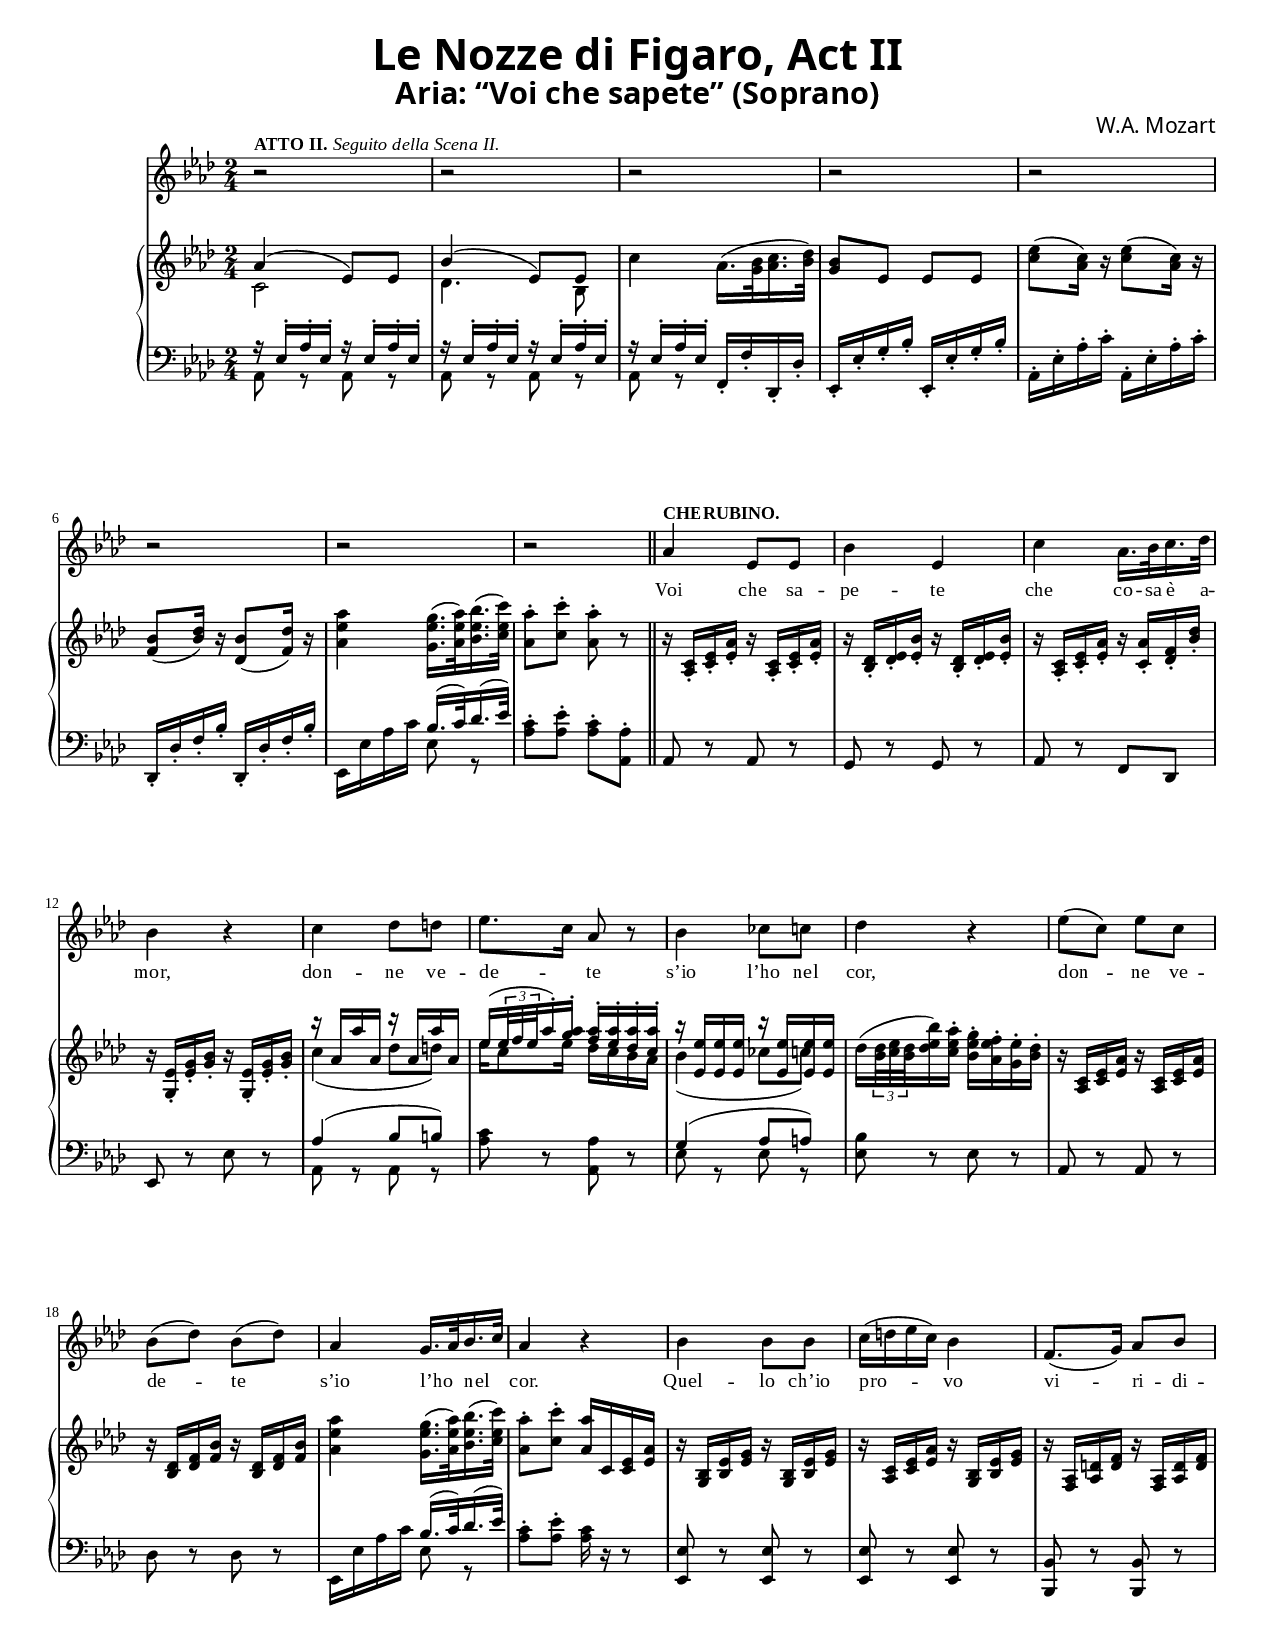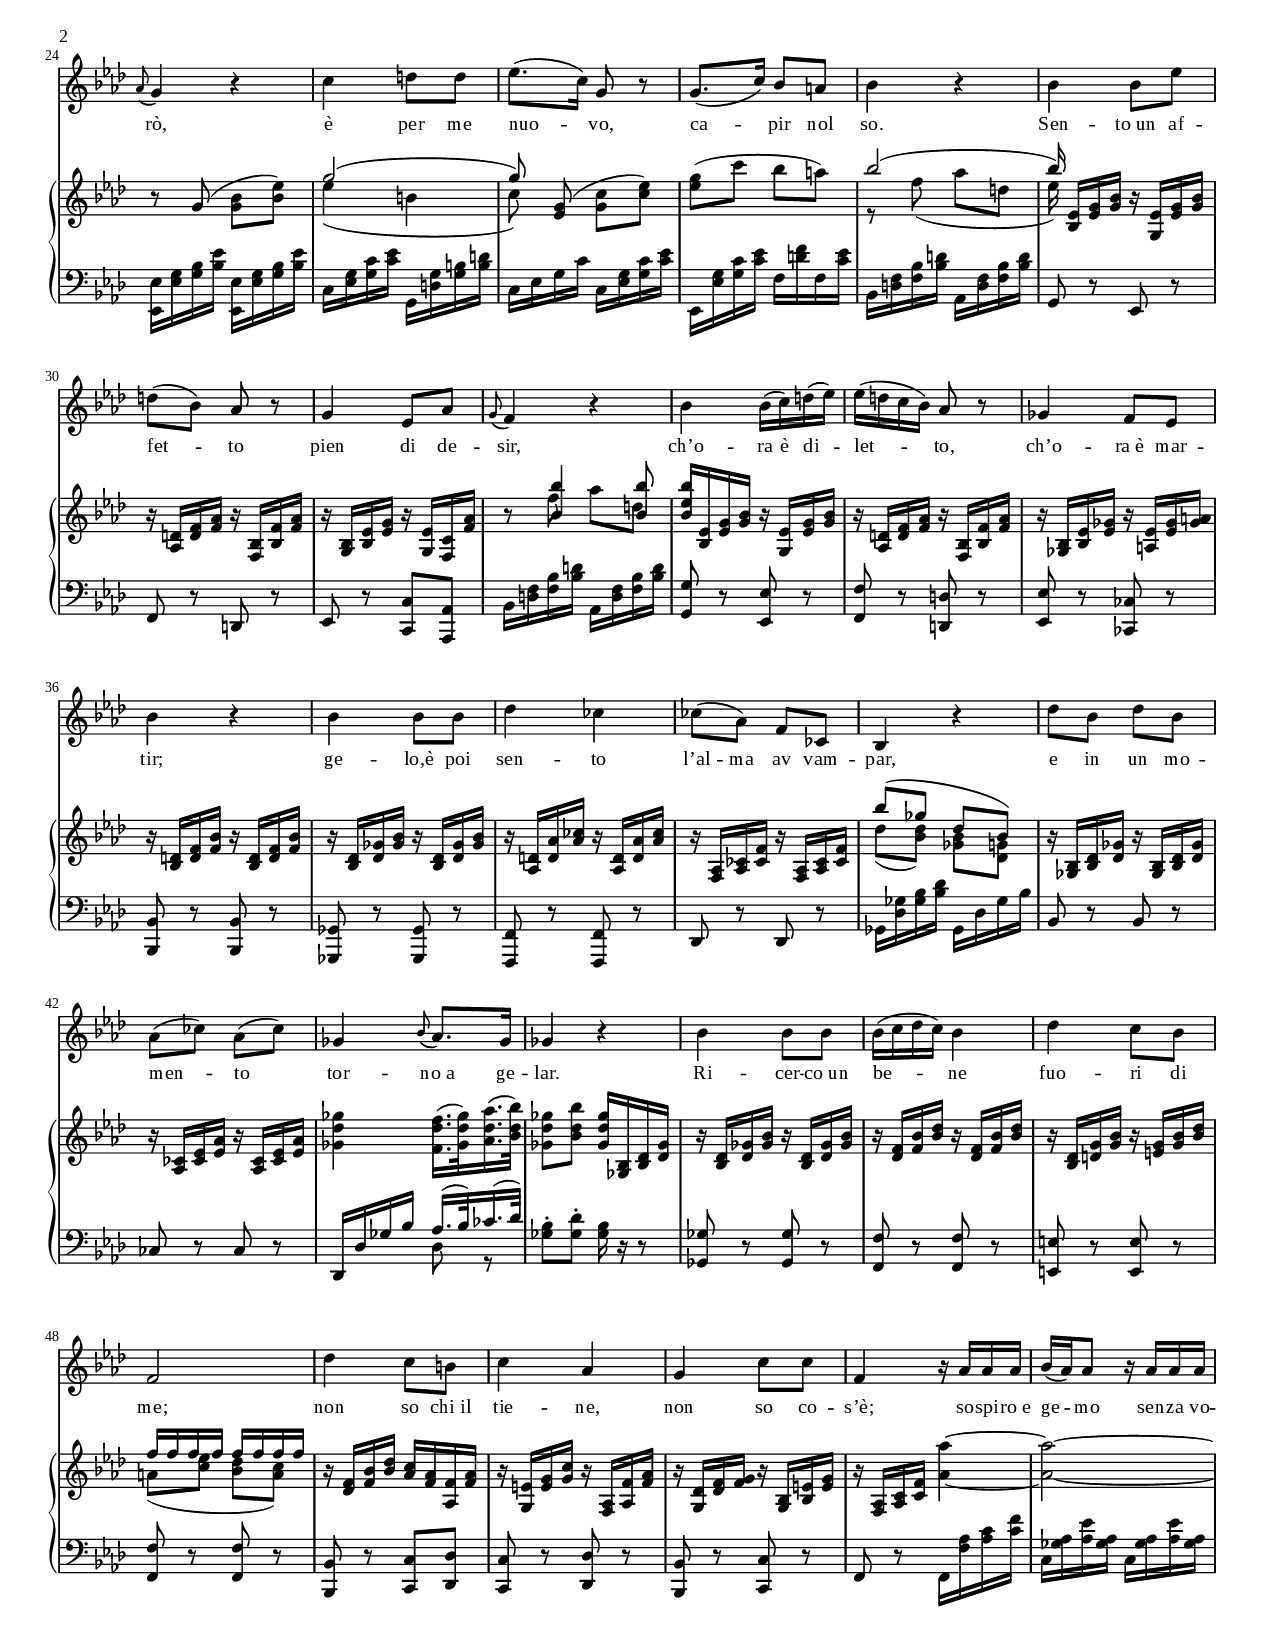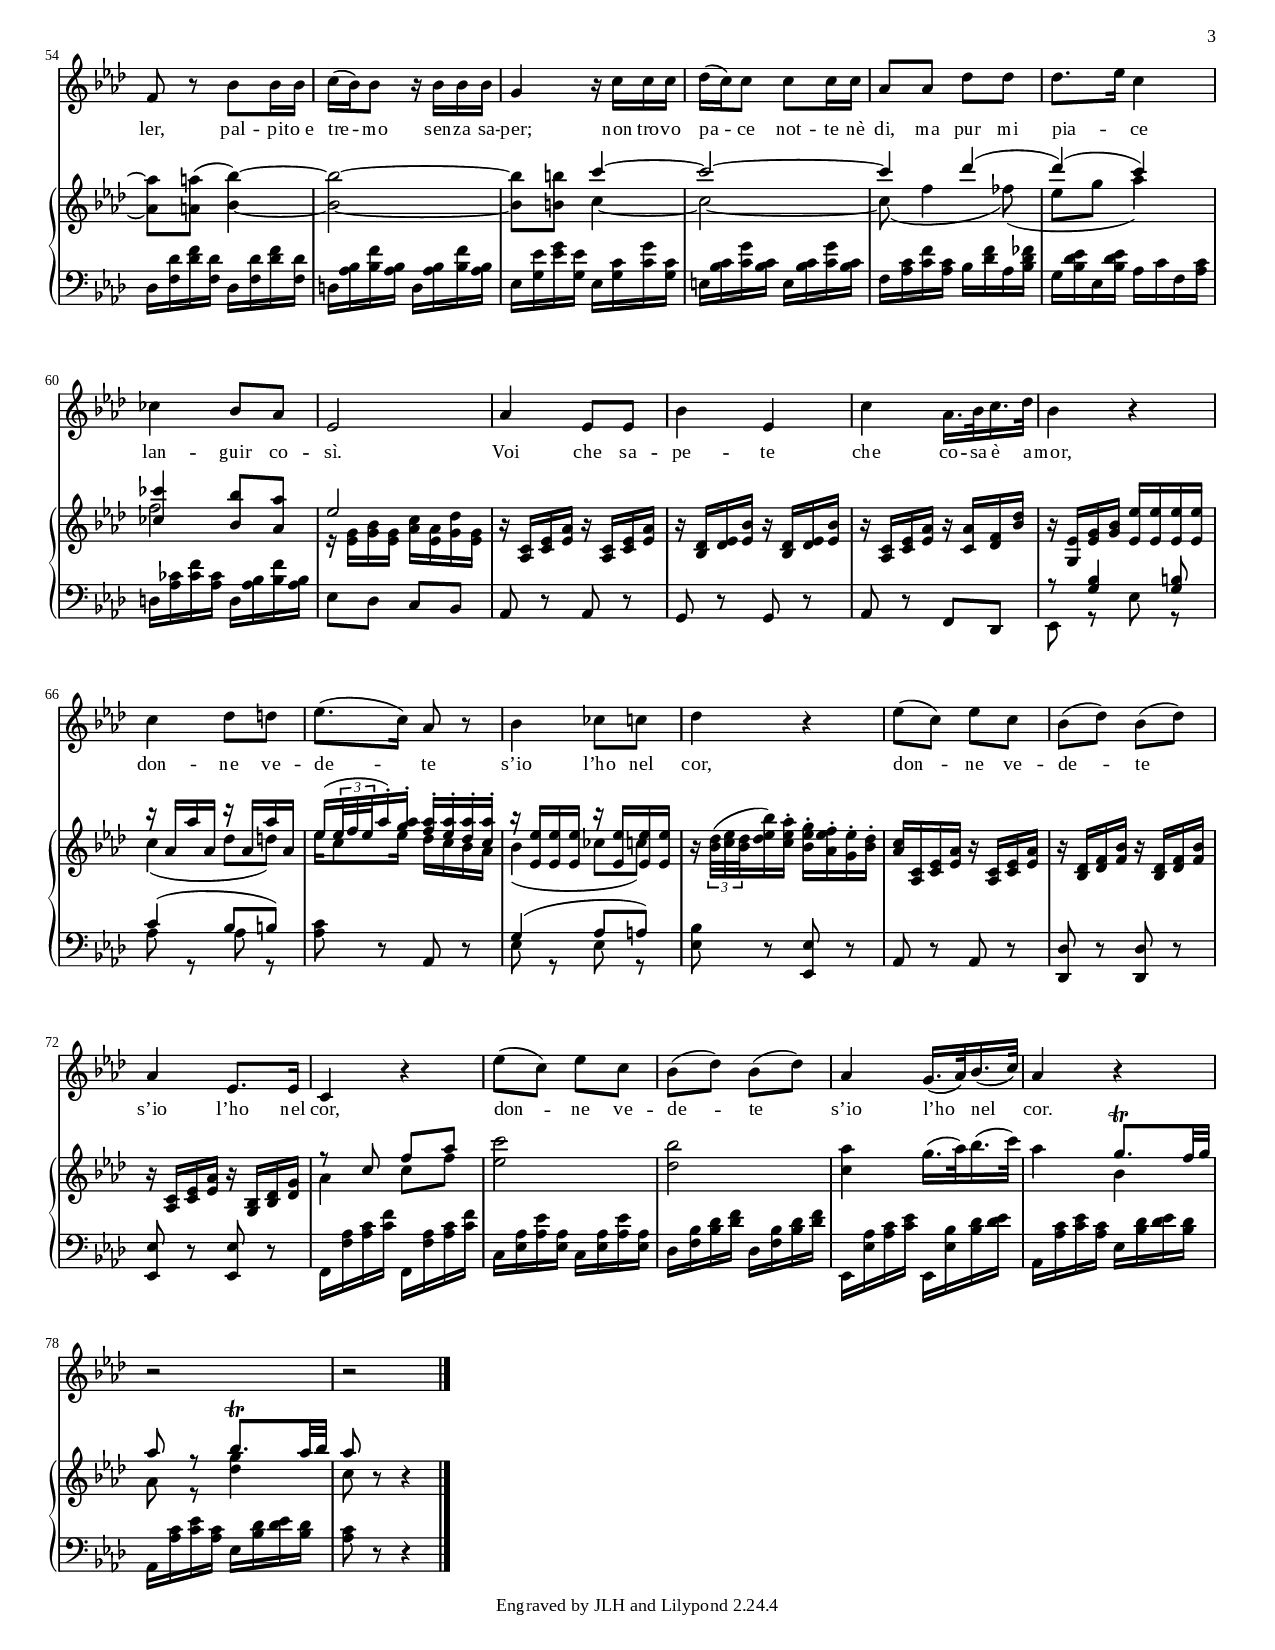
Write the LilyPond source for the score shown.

\version "2.16.0"
%\include "pop-chords.ly"
\include "english.ly"

% Good sizes are 16, 18, & 20
staffSize = #16
#(set-default-paper-size "letter")
#(set-global-staff-size staffSize)
#(ly:set-option (quote no-point-and-click))

%{ Some useful characters: ‘ ’ “ ” – — † ‡ • … è é ì í ò ó %}

\header
{
%Let's bump up the title size and switch to the chord font. :-)

	title    = \markup { \override #'(font-family . sans) \fontsize #3.5 "Le Nozze di Figaro, Act II" }
	subtitle = \markup { \override #'(font-family . sans) \fontsize #3.5 "Aria: “Voi che sapete” (Soprano)" }
	composer = \markup { \override #'(font-family . sans) \fontsize #1.3 "W.A. Mozart" }
%	arranger = \markup { \override #'(font-family . sans) \fontsize #1.3 "arr. Ed Smart" }
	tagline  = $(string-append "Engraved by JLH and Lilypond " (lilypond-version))
}


% Useful tweak abbreviations (hn = harmony note)

hn = #(define-music-function (parser location arg) (ly:music?)
;; Harmony Note: Set the tweaks property of the passed in note to use a smaller font

  (set! (ly:music-property arg 'tweaks)
    (acons 'font-size -3.0 (ly:music-property arg 'tweaks))) arg)


%
% Song's structure
%
Global =
{
	\key bf \major
	\override Staff.TimeSignature #'style = #'()
	\time 2/4

	% Intro

	s2^\markup { \bold { ATTO II. } \italic { Seguito della Scena II. } } |   % 1
	s2*7 \bar "||"   % 2-8

	% Body

	s2^\markup { \bold { CHERUBINO. } } |   % 9
	s2*70 \bar "|."   % 10-78
}


%
% Lead vocal
%
LeadVox = \relative c''
{
	\key bf \major
	\override Staff.TimeSignature #'style = #'()
	\time 2/4

%	\set Staff.instrument = #"Lead vox"
	\clef G

	% Intro

	r2 |    % 1
	r2 |    % 2
	r2 |    % 3
	r2 |    % 4
	r2 |    % 5
	r2 |    % 6
	r2 |    % 7
	r2 |    % 8

	% Verse

	bf4 f8 f |   % 9
	c'4 f, |   % 10
	d'4 bf16. c32 d16. ef32 |   % 11
	c4 r |   % 12
	d4 ef8 e |   % 13
	f8. d16 bf8 r |   % 14
	c4 df8 d |   % 15
	ef4 r |   % 16

	f8 ( d ) f d |   % 17
	c8 ( ef ) c ( ef ) |   % 18
	bf4 a16. bf32 c16. d32 |   % 19
	bf4 r |   % 20
	c4 c8 c |   % 21
	d16 ( e f d ) c4 |   % 22
	g8. ( a16 ) bf8 c |   % 23
	\appoggiatura { bf8 } a4 r |   % 24

	d4 e8 e |   % 25
	f8. ( d16 ) a8 r |   % 26
	a8. ( d16 ) c8 b |   % 27
	c4 r |   % 28
	c4 c8 f |   % 29
	e8 ( c ) bf r |   % 30
	a4 f8 bf |   % 31
	\appoggiatura { a8 } g4 r |   % 32

	c4 c16 ( d ) e ( f ) |   % 33
	f16 ( e d c ) bf8 r |   % 34
	af4 g8 f |   % 35
	c'4 r |   % 36
	c4 c8 c |   % 37
	ef4 df |   % 38
	df8 ( bf ) g df |   % 39
	c4 r |   % 40

	ef'8 c ef c |   % 41
	bf8 ( df ) bf ( df ) |   % 42
	af4 \appoggiatura { c8 } bf8. af16 |   % 43
	af4 r |   % 44
	c4 c8 c |   % 45
	c16 ( d ef d ) c4 |   % 46
	ef4 d8 c |   % 47
	g2 |   % 48

	ef'4 d8 cs |   % 49
	d4 bf |   % 50
	a4 d8 d |   % 51
	g,4 r16 bf bf bf |   % 52
	c16 ( bf ) bf8 r16 bf bf bf |   % 53
	g8 r c c16 c |   % 54
	d16 ( c ) c8 r16 c c c |   % 55
	a4 r16 d d d |   % 56

	ef16 ( d ) d8 d d16 d |   % 57
	bf8 bf ef ef |   % 58
	ef8. f16 d4 |   % 59
	df4 c8 bf |   % 60
	f2 |   % 61
	bf4 f8 f |   % 62
	c'4 f, |   % 63
	d'4 bf16. c32 d16. ef32 |   % 64

	c4 r |   % 65
	d4 ef8 e |   % 66
	f8. ( d16 ) bf8 r |   % 67
	c4 df8 d |   % 68
	ef4 r |   % 69
	f8 ( d ) f d |   % 70
	c8 ( ef ) c ( ef ) |   % 71
	bf4 f8. f16 |   % 72

	d4 r |   % 73
	f'8 ( d ) f d |   % 74
	c8 ( ef ) c ( ef ) |   % 75
	bf4 a16. ( bf32 ) c16. ( d32 ) |   % 76
	bf4 r |   % 77
	r2 |   % 78
	r2 |   % 79
}


LeadVoxText = \lyricmode
{
	Voi che sa -- pe -- te che co -- sa è a -- mor,
	don -- ne ve -- de -- _ te s’io l’ho nel cor,
	don -- _ ne ve -- de -- _ te _ s’io l’ho _ nel _ cor.

	Quel -- lo ch’io pro -- _ _ _ vo vi -- _ ri -- di -- rò,
	è per me nuo -- _ vo, ca -- _ pir  nol so.

	Sen -- to_un af -- fet -- _ to pien di de -- sir,
	ch’o -- ra è di -- _ let -- _ _ _ to,
	ch’o -- ra_è mar -- tir;
	ge -- lo,è poi sen -- to l’al -- ma av vam -- par,
	e in un mo -- men -- _ to _ tor -- no_a ge -- lar.

	Ri -- cer -- co_un be -- _ _ _ ne fuo -- ri di me;
	non so chi_il tie -- ne,
	non so co -- s’è;
	so -- spi -- ro_e ge -- _ mo sen -- za vo -- ler,
	pal -- pi -- to_e tre -- _ mo sen -- za sa -- per;
	non tro -- vo pa -- _ ce not -- te nè di,
	ma pur mi pia -- _ ce lan -- guir co -- sì.

	Voi che sa -- pe -- te che co -- sa è a -- mor,
	don -- ne ve -- de -- _ te s’io l’ho nel cor,
	don -- _ ne ve -- de -- _ te _ s’io l’ho nel cor,
	don -- _ ne ve -- de -- _ te _ s’io l’ho _ nel _ cor.
}


RightHand = \relative c'
{
	\key bf \major
	\clef G

	% Intro

	<< { bf'4 ( f8 ) f } \\ { d2 } >> |    % 1
	<< { c'4 ( f,8 ) f } \\ { ef4. c8 } >> |    % 2
	d'4 bf16. ( <c a>32 <d bf>16. <ef c>32 ) |    % 3
	<c a>8 f, f f |    % 4
	<f' d>8 ( <d bf>16 ) r <f d>8 ( <d bf>16 ) r |    % 5
	<c g>8 ( <ef c>16 ) r <c ef,>8 ( <ef g,>16 ) r |    % 6
	<bf' f bf,>4 <a f a,>16. ( <bf f bf,>32 ) <c f, c>16. ( <d f, d>32 ) |    % 7
	<bf bf,>8-. <d d,>-. <bf bf,>-. r |    % 8

	% Verse

	r16 <d,, bf>-. <f d>-. <bf f>-. r <d, bf>-. <f d>-. <bf f>-. |   % 9
	r16 <c, ef>-. <ef f>-. <f c'>-. r <c ef>-. <ef f>-. <f c'>-. |   % 10
	r16 <bf, d>-. <d f>-. <f bf>-. r <d bf'>-. <ef g>-. <c' ef>-. |   % 11
	r16 <a, f'>-. <f' a>-. <a c>-. r <a, f'>-. <f' a>-. <a c>-. |   % 12
	<< { r16 bf bf' bf, r bf bf' bf, } \\ { d4 ( ef8 e ) } >> |   % 13
	<< { f16 ( \times 2/3 { f32 g f } bf16-. ) <bf a>-. <bf g>-. <bf f>-. <bf ef,>-. <bf d,>-. } \\ { f16 d8 f16 ef d c bf } >> |   % 14
	<< { r16 <f' f,> <f f,> <f f,> r <f f,> <f f,> <f f,> } \\ { c4 ( df8 d ) } >> |   % 15
	ef16 ( \times 2/3 { <c ef>32 <d f> <c ef> } <ef f c'>16 ) <d f bf>-. <c f a>-. <bf f' g>-. <a f'>-. <c ef>-. |   % 16

	r16 <bf, d> <d f> <f bf> r <bf, d> <d f> <f bf> |   % 17
	r16 <c ef> <ef g> <g c> r <c, ef> <ef g> <g c> |   % 18
	<bf f' bf>4 <a f' a>16. ( <bf f' bf>32 ) <c f c'>16. ( <d f d'>32 ) |   % 19
	<bf bf'>8-. <d d'>-. <bf bf'>16 d, <d f> <f bf> |   % 20
	r16 <a, c> <c f> <f a> r <a, c> <c f> <f a> |   % 21
	r16 <bf, d> <d f> <f bf> r <a, c> <c f> <f a> |   % 22
	r16 <g, bf> <bf e> <e g> r <g, bf> <bf e> <e g> |   % 23
	r8 a ( <a c> <c f> ) |   % 24

	<< { a'2 ( } \\ { f4 ( cs } >> |   % 25
	<< { a'8 ) } \\ { d,8 ) } >> <f, a> ( <a d> <d f> ) |   % 26
	<f a>8 ( d' c b ) |   % 27
	<< { c2 ( } \\ { r8 g ( bf e, } >> |   % 28
	<< { c'16 ) } \\ { f,16 ) } >> <c, f>16 <f a> <a c> r <a, f'> <f' a> <a c> |   % 29
	r16 <bf, e> <e g> <g bf> r <g, c> <c g'> <g' bf> |   % 30
	r16 <a, c> <c f> <f a> r <a, f'> <g d'> <g' bf> |   % 31
	r8 << { <c' c,>4 <c c,>8 } \\ { g bf e, } >> |   % 32

	<c f c'>16 <c, f> <f a> <a c> r <a, f'> <f' a > <a c> |   % 33
	r16 <bf, e> <e g> <g bf> r <g, c> <c g'> <g' bf> |   % 34
	r16 <af, c> <c f> <f af> r <b, f'> <f' af> <af b> |   % 35
	r16 <c, e> <e g> <g c> r <c, e> <e g> <g c> |   % 36
	r16 <c, ef> <ef af> <af c> r <c, ef> <ef af> <af c> |   % 37
	r16 <bf, e> <e bf'> <bf' df> r <bf, e> <e bf'> <bf' df> |   % 38
	r16 <g, bf> <bf df> <df g> r <g, bf> <bf df> <df g> |   % 39
	<< { c''8 ( af ef c ) } \\ { ef ( <c ef> ) <af c> <ef a> } >> |   % 40

	r16 <af, c> <c ef> <ef af> r <af, c> <c ef> <ef af> |   % 41
	r16 <bf df> <df f> <f bf> r <bf, df> <df f> <f bf> |   % 42
	<af ef' af>4 <g ef' g>16. ( <af ef' af>32 ) <bf ef bf'>16. ( <c ef c'>32 ) |   % 43
	<af ef' af>8 <c ef c'> <af ef' af>16 <af, c> <c ef> <ef af> |   % 44
	r16 <c ef> <ef af> <af c> r <c, ef> <ef af> <af c> |   % 45
	r16 <ef g> <g c> <c ef> r <ef, g> <g c> <c ef> |   % 46
	r16 <c, ef> <e a> <a c> r <fs a> <a c> <c ef> |   % 47
	<< { g'16 g g g g g g g } \\ { b,8 ( <d f> <c ef> <b d> ) } >> |   % 48

	r16 <ef, g> <g c> <c ef> <bf d> <g bf> <bf, g'> <g'bf> |   % 49
	r16 <a, fs'> <fs' a> <a d> r <g, bf> <bf g'> <g' bf> |   % 50
	r16 <a, ef'> <ef' g> <g a> r <a, c> <c fs> <fs a> |   % 51
	r16 <g, bf> <bf d> <d g> <bf' bf'>4 ~ |   % 52
	<bf bf'>2 ~ |   % 53
	<bf bf'>8 <b b'> ( <c c'>4 ) ~ |   % 54
	<c c'>2 ~ |   % 55
	<c c'>8 <cs cs'> << { d'4 ~ } \\ { d,4 ~ } >> |   % 56

	<< { d'2 ~ } \\ { d,2 ~ } >> |   % 57
	<< { d'4 ef ( } \\ { d,8 ( g4 gf8 ) ( } >> |   % 58
	<< { ef'4 ) ( d ) } \\ { f,8 a bf4 ) } >> |   % 59
	<< { <df df,>4 <c c,>8 <bf bf,> } \\ { g2 } >> |   % 60
	<< { f2 } \\ { r16 <f, a> <a c> <f a> <bf d> <f bf> <a ef'> <f a> } >> |   % 61
	r16 <d bf> <f d> <bf f> r <d, bf> <f d> <bf f> |   % 62
	r16 <c, ef> <ef f> <f c'> r <c ef> <ef f> <f c'> |   % 63
	r16 <bf, d> <d f> <f bf> r <d bf'> <ef g> <c' ef> |   % 64

	r16 <a, f'> <f' a> <a c> <f f'> <f f'> <f f'> <f f'> |   % 65
	<< { r16 bf bf' bf, r bf bf' bf, } \\ { d4 ( ef8 e ) } >> |   % 66
	<< { f16 ( \times 2/3 { f32 g f } bf16-. ) <bf a>-. <bf g>-. <bf f>-. <bf ef,>-. <bf d,>-. } \\ { f16 d8 f16 ef d c bf } >> |   % 67
	<< { r16 <f' f,> <f f,> <f f,> r <f f,> <f f,> <f f,> } \\ { c4 ( df8 d ) } >> |   % 68
	r16 \times 2/3 { <c ef>32 ( <d f> <c ef> } <ef f c'>16 ) <d f bf>-. <c f a>-. <bf f' g>-. <a f'>-. <c ef>-. |   % 69
	<bf d>16 <bf, d> <d f> <f bf> r <bf, d> <d f> <f bf> |   % 70
	r16 <c ef> <ef g> <g c> r <c, ef> <ef g> <g c> |   % 71
	r16 <bf, d> <d f> <f bf> r <a, c> <c ef> <ef a> |   % 72

	<< { r8 d' g bf } \\ { bf,4 d8 g } >> |   % 73
	<f d'>2 |   % 74
	<ef c'>2 |   % 75
	<d bf'>4 a'16. ( bf32 ) c16. ( d32 ) |   % 76
	bf4 << { a8.-\trill g32 a } \\ { c,4 } >> |   % 77
	<< { bf'8 r c8.-\trill bf32 c } \\ { bf,8 r <ef a>4 } >> |   % 78
	<< { bf'8 } \\ { d,8 } >> r r4 |   % 79
}


LeftHand = \relative c
{
	\key bf \major
	\clef F

	% Intro

	<< { r16 f16-. bf-. f-. r f-. bf-. f-. } \\ { bf,8 r bf r } >> |    % 1
	<< { r16 f'16-. bf-. f-. r f-. bf-. f-. } \\ { bf,8 r bf r } >> |    % 2
	<< { r16 f'16-. bf-. f-. } \\ { bf,8 r } >> g16-. g'-. ef,-. ef'-. |    % 3
	f,16-. f'-. a-. c-. f,,-. f'-. a-. c-. |    % 4
	bf,16-. f'-. bf-. d-. bf,-. f'-. bf-. d-. |    % 5
	ef,,16-. ef'-. g-. c-. ef,,-. ef'-. g-. c-. |    % 6
	f,,16 f' bf d << { c16. ( d32 ) ef16. ( f32 ) } \\ { f,8 r } >> |    % 7
	<bf d>8-. <bf f'>-. <bf d>-. <bf bf,>-. |    % 8

	% Verse

	bf,8 r bf r |   % 9
	a8 r a r |   % 10
	bf8 r g ef |   % 11
	f8 r f' r |   % 12
	<< { bf4 ( c8 cs ) } \\ { bf,8 r bf r } >> |   % 13
	<bf' d>8 r <bf bf,> r |   % 14
	<< { a4 ( bf 8 b ) } \\ { f8 r f r } >> |   % 15
	<c' f,>8 r f, r |   % 16

	bf,8 r bf r |   % 17
	ef8 r ef r |   % 18
	f,16 f' bf d << { c16. ( d32 ) ef16. ( f32 ) } \\ { f,8 r } >> |   % 19
	<bf d>8-. <bf f'>-. <bf d>16 r r8 |   % 20
	<f f,>8 r <f f,> r |   % 21
	<f f,>8 r <f f,> r |   % 22
	<c c,>8 r <c c,> r |   % 23
	<f f,>16 <f a> <a c> <c f> <f, f,>16 <f a> <a c> <c f> |   % 24

	d,16 <a' f> <d a> <f d> a,, <a' e> <cs a> <e cs> |   % 25
	d,16 f a d d, <a' f> <d a> <f d> |   % 26
	f,,16 <a' f> <d a> <f d> g, <g' e> g, <f' d> |   % 27
	c,16 <g' e> <c g> <e c> bf, <g' e> <c g> <e c> |   % 28
	a,,8 r f r |   % 29
	g8 r e r |   % 30
	f8 r <d' d,> <bf bf,> |   % 31
	c16 <g' e> <c g> <e c> bf, <g' e> <c g> <e c> |   % 32

	<a, a,>8 r <f f,> r |   % 33
	<g g,>8 r <e e,> r |   % 34
	<f f,>8 r <df df,> r |   % 35
	<c c,>8 r <c c,> r |   % 36
	<af af,>8 r <af af,> r |   % 37
	<g g,>8 r <g g,> r |   % 38
	ef8 r ef r |   % 39
	af16 <af' ef> <c af> <ef c> af,, ef' af c |   % 40

	c,8 r c r |   % 41
	df8 r df r |   % 42
	ef,16 ef' af c << { bf16. ( c32 ) df16. ( ef32 ) } \\ { ef,8 r } >> |   % 43
	<c' af>8-. <ef af,>-. <c af>16 r r8 |   % 44
	<af af,>8 r <af af,> r |   % 45
	<g g,>8 r <g g,> r |   % 46
	<fs fs,>8 r <fs fs,> r |   % 47
	<g g,>8 r <g g,> r |   % 48

	<c, c,>8 r <d d,> <ef ef,> |   % 49
	<d d,>8 r <ef ef,> r |   % 50
	<c c,>8 r <d d,> r |   % 51
	g,8 r g16 <g' bf> <bf d> <d g> |   % 52
	d,16 <af' bf> <bf f'> <af bf> d, <af' bf> <bf f'> <af bf> |   % 53
	ef16 <g ef'> <ef' g> <g, ef'> ef <g ef'> <ef' g> <g, ef'> |   % 54
	e16 <bf' c> <c g'> <bf c> e, <bf' c> <c g'> <bf c> |   % 55
	f16 <a f'> <f' a> <a, f'> f <a d> <d a'> <a d> |   % 56

	fs16 <c' d> <d a'> <c d> fs, <c' d> <d a'> <c d> |   % 57
	g16 <bf d> <d g> <bf d> c <ef g> bf <c ef gf> |   % 58
	a16 <c ef f> f, <c' ef f> bf d g, <bf d> |   % 59
	e, <bf' df> <df g> <bf df> e, <bf' c> <c g'> <bf c> |   % 60
	f8 ef d c |   % 61
	bf8 r bf r |   % 62
	a8 r a r |   % 63
	bf8 r g ef |   % 64

	<< { r8 <a' c>4 <a cs>8 } \\ { f,8 r f' r } >> |   % 65
	<< { d'4 ( c8 cs ) } \\ { bf8 r bf r } >> |   % 66
	<bf d>8 r bf, r |   % 67
	<< { a'4 ( bf8 b ) } \\ { f8 r f r } >> |   % 68
	<f c'>8 r <f f,> r |   % 69
	bf,8 r bf r |   % 70
	<ef ef,>8 r <ef ef,> r |   % 71
	<f f,>8 r <f f,> r |   % 72

	g,16 <g' bf> <bf d> <d g> g,, <g' bf> <bf d> <d g> |   % 73
	d,16 <f bf> <bf f'> <f bf> d <f bf> <bf f'> <f bf> |   % 74
	ef16 <g c> <c ef> <ef g> ef, <g c> <c ef> <ef g> |   % 75
	f,,16 <f' bf> <bf d> <d f> f,, <f' c'> <c' ef> <ef f> |   % 76
	bf,16 <bf' d> <d f> <bf d> f <c' ef> <ef f> <c ef> |   % 77
	bf,16 <bf' d> <d f> <bf d> f <c' ef> <ef f> <c ef> |   % 78
	<bf d>8 r r4 |   % 79
}


Dynamics =
{
%	s1*4 |   % 1-4
%	s4_\markup { \italic { 1st X: Melody, 2nd X+: Solos } } s2. |   % 5
%	s1*38 |   % 1-38
%	s4_\markup { \bold \italic { Double Chorus 2nd X } } s2. |   % 39
%	s1*7 |   % 40-46
%	s4_\markup { \bold { Tutti } } s2. |   % 47
}


\score
{
	<<
		\set Score.skipBars = ##t
		\set Score.melismaBusyProperties = #'()

%%		\new Staff
%		<<
%			\new ChordNames \Chords
%%Capo 4 edition
%%			\new ChordNames \transpose b g \Chords
%			\new RhythmicStaff << \Rhythm \Dynamics >>
%		>>

		\new Staff
		<<
			\transpose bf af \Global						% The "roadmap" that everything else depends on
			\new Voice = "lead" \transpose bf af \LeadVox
%			\new Voice \Riffs
			\new Lyrics \lyricsto "lead" \LeadVoxText
		>>

		<<
			\context PianoStaff
			<<
%\override PianoStaff.VerticalAlignment #'forced-distance = #6.5   % gap between staves
%\set PianoStaff.midiInstrument = "acoustic grand"

				\context Staff = "RH" { \override Staff.DynamicLineSpanner #'staff-padding = #5.5
<< \transpose bf af \RightHand \Dynamics >> }
				\context Staff = "LH" { \transpose bf af \LeftHand }
			>>
		>>
	>>
}


\paper
{
  #(define fonts (make-pango-font-tree
    "Times New Roman"
    "DomCasual BT"
    "Luxi Mono"
    (/ staffSize 20)))

% Spread staves vertically across last page (default: t)
	ragged-last-bottom = ##f
% Don't spread staves vertically across the page (default: f)
%	ragged-bottom = ##t
% Allow partial line for last stave (default: f)
	ragged-last = ##t

% To find out what's eating the space at the top...
%	annotate-spacing = ##t
%let's try this: [It works! Huzzah!]
	obsolete-page-top-space = 0  top-system-spacing #'basic-distance = #(/ obsolete-page-top-space staff-space)
}
